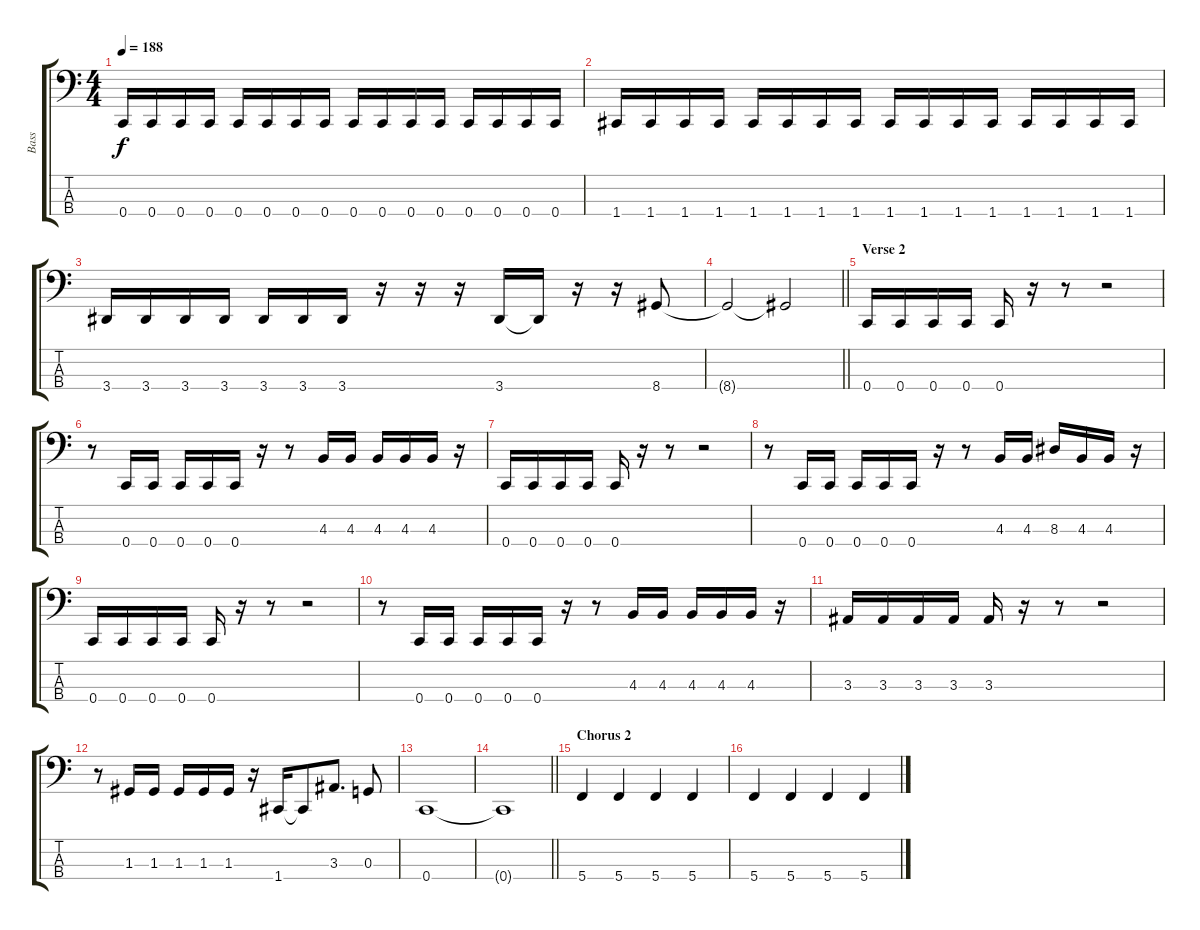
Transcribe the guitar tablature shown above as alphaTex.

\track ("Bass" "Bass") {instrument electricbassfinger}
\staff {score tabs}
\tuning (F2 C2 G1 C1) {hide}
\ts (4 4)
\tempo 188
\clef f4
\ks c
0.4.16{dy f} 0.4.16 0.4.16 0.4.16 0.4.16 0.4.16 0.4.16 0.4.16 0.4.16 0.4.16 0.4.16 0.4.16 0.4.16 0.4.16 0.4.16 0.4.16 |
1.4.16 1.4.16 1.4.16 1.4.16 1.4.16 1.4.16 1.4.16 1.4.16 1.4.16 1.4.16 1.4.16 1.4.16 1.4.16 1.4.16 1.4.16 1.4.16 |
3.4.16 3.4.16 3.4.16 3.4.16 3.4.16 3.4.16 3.4.16 r.16 r.16 r.16 3.4.16 3.4{t}.16 r.16 r.16 8.4.8 |
\barLineRight lightlight
8.4{t}.2 8.4{t}.2 |
\section ("" "Verse 2")
0.4.16 0.4.16 0.4.16 0.4.16 0.4.16 r.16 r.8 r.2 |
r.8 0.4.16 0.4.16 0.4.16 0.4.16 0.4.16 r.16 r.8 4.3.16 4.3.16 4.3.16 4.3.16 4.3.16 r.16 |
0.4.16 0.4.16 0.4.16 0.4.16 0.4.16 r.16 r.8 r.2 |
r.8 0.4.16 0.4.16 0.4.16 0.4.16 0.4.16 r.16 r.8 4.3.16 4.3.16 8.3.16 4.3.16 4.3.16 r.16 |
0.4.16 0.4.16 0.4.16 0.4.16 0.4.16 r.16 r.8 r.2 |
r.8 0.4.16 0.4.16 0.4.16 0.4.16 0.4.16 r.16 r.8 4.3.16 4.3.16 4.3.16 4.3.16 4.3.16 r.16 |
3.3.16 3.3.16 3.3.16 3.3.16 3.3.16 r.16 r.8 r.2 |
r.8 1.3.16 1.3.16 1.3.16 1.3.16 1.3.16 r.16 1.4.16 1.4{t}.8 3.3.8{d} 0.3.8 |
0.4.1 |
\barLineRight lightlight
0.4{t}.1 |
\section ("" "Chorus 2")
5.4.4 5.4.4 5.4.4 5.4.4 |
5.4.4 5.4.4 5.4.4 5.4.4
